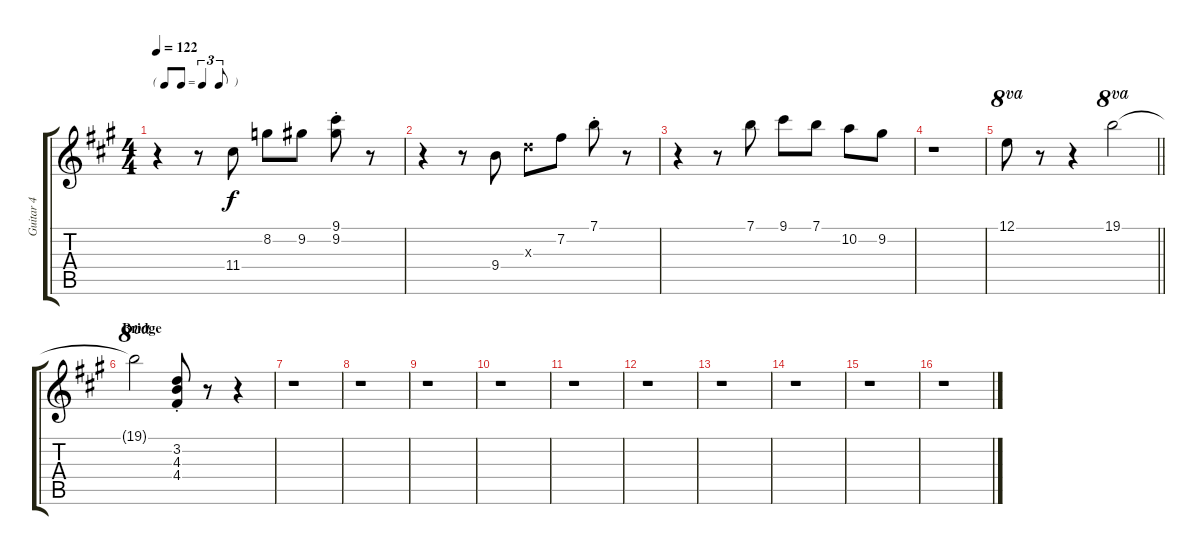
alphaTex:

\track ("Guitar 4" "Guitar 4") {instrument electricguitarclean}
\staff {score tabs}
\tuning (E4 B3 G3 D3 A2 E2) {hide}
\ts (4 4)
\tf triplet8th
\tempo 122
\clef g2
\ks a
r.4{dy f} r.8 11.4.8 8.2.8 9.2.8 (9.1{st} 9.2{st}).8 r.8 |
r.4 r.8 9.4.8 7.3{x}.8 7.2.8 7.1{st}.8 r.8 |
r.4 r.8 7.1.8 9.1.8 7.1.8 10.2.8 9.2.8 |
r.1 |
\barLineRight lightlight
12.1.8{ot 8va} r.8 r.4 19.1.2{ot 8va} |
\section ("" "Bridge")
19.1{t}.2{ot 8va} (3.2{st} 4.3{st} 4.4{st}).8 r.8 r.4 |
r.1 |
r.1 |
r.1 |
r.1 |
r.1 |
r.1 |
r.1 |
r.1 |
r.1 |
r.1
